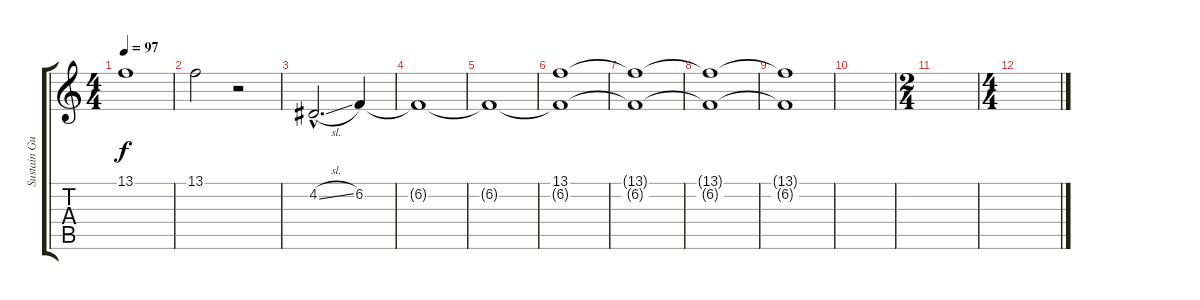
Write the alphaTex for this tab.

\track ("Sustain Guitar" "Sustain Gu") {instrument pad2warm}
\staff {score tabs}
\tuning (E4 B3 G3 D3 A2 E2) {hide}
\ts (4 4)
\tempo 97
\clef g2
\ks c
13.1{t}.1{dy f} |
13.1.2 r.2 |
4.2{sl hac}.2{d} 6.2.4 |
6.2{t}.1 |
6.2{t}.1 |
(13.1 6.2{t}).1 |
(13.1{t} 6.2{t}).1 |
(13.1{t} 6.2{t}).1 |
(13.1{t} 6.2{t}).1 |
|
\ts (2 4)
|
\ts (4 4)
